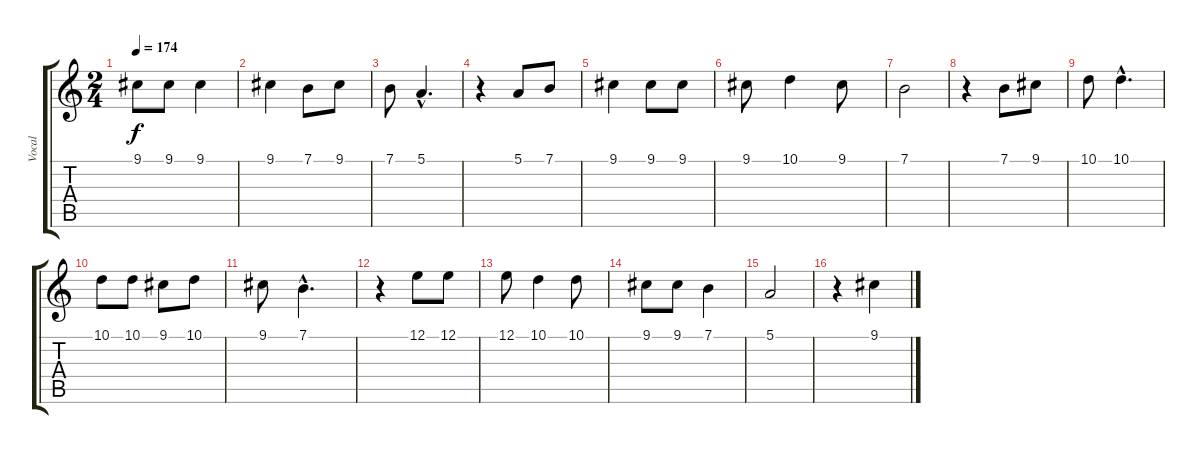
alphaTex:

\track ("Vocal" "Vocal") {instrument clarinet}
\staff {score tabs}
\tuning (E4 B3 G3 D3 A2 E2) {hide}
\ts (2 4)
\tempo 174
\clef g2
\ks c
9.1.8{dy f} 9.1.8 9.1.4 |
9.1.4 7.1.8 9.1.8 |
7.1.8 5.1{hac}.4{d} |
r.4 5.1.8 7.1.8 |
9.1.4 9.1.8 9.1.8 |
9.1.8 10.1.4 9.1.8 |
7.1.2 |
r.4 7.1.8 9.1.8 |
10.1.8 10.1{hac}.4{d} |
10.1.8 10.1.8 9.1.8 10.1.8 |
9.1.8 7.1{hac}.4{d} |
r.4 12.1.8 12.1.8 |
12.1.8 10.1.4 10.1.8 |
9.1.8 9.1.8 7.1.4 |
5.1.2 |
r.4 9.1.4
